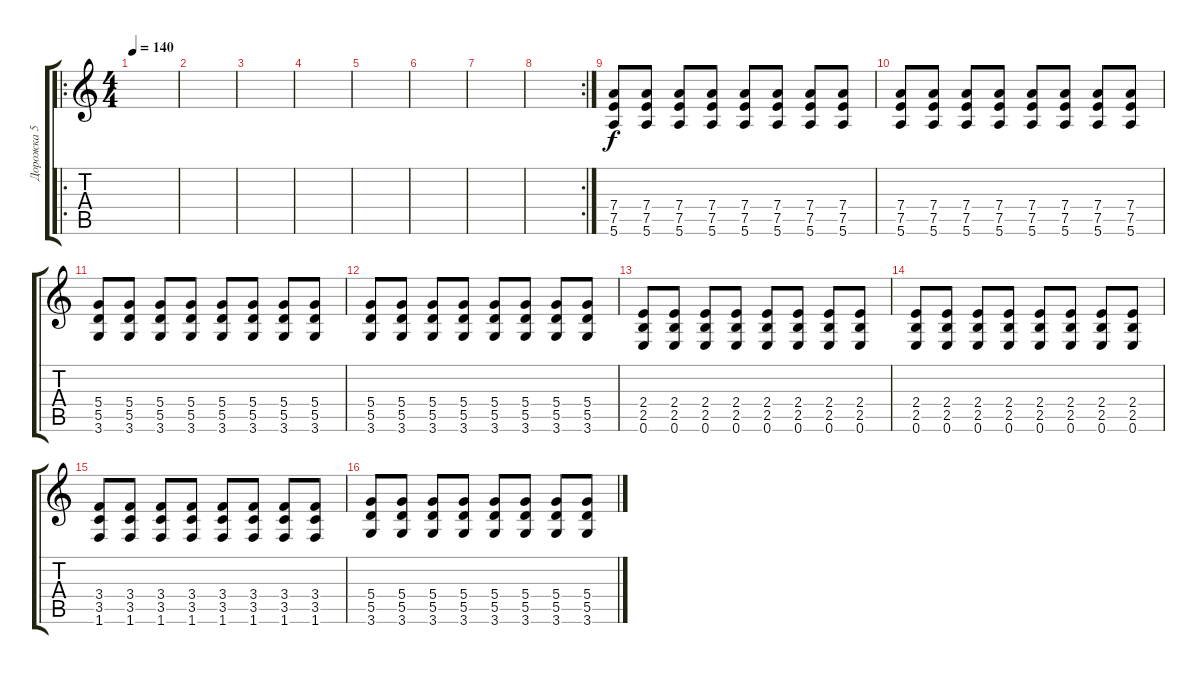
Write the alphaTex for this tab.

\track ("Дорожка 5" "Дорожка 5") {instrument distortionguitar}
\staff {score tabs}
\tuning (E4 B3 G3 D3 A2 E2) {hide}
\ro
\ts (4 4)
\tempo 140
\clef g2
\ks c
|
|
|
|
|
|
|
\rc 2
|
(7.4 7.5 5.6).8 (7.4 7.5 5.6).8 (7.4 7.5 5.6).8 (7.4 7.5 5.6).8 (7.4 7.5 5.6).8 (7.4 7.5 5.6).8 (7.4 7.5 5.6).8 (7.4 7.5 5.6).8 |
(7.4 7.5 5.6).8 (7.4 7.5 5.6).8 (7.4 7.5 5.6).8 (7.4 7.5 5.6).8 (7.4 7.5 5.6).8 (7.4 7.5 5.6).8 (7.4 7.5 5.6).8 (7.4 7.5 5.6).8 |
(5.4 5.5 3.6).8 (5.4 5.5 3.6).8 (5.4 5.5 3.6).8 (5.4 5.5 3.6).8 (5.4 5.5 3.6).8 (5.4 5.5 3.6).8 (5.4 5.5 3.6).8 (5.4 5.5 3.6).8 |
(5.4 5.5 3.6).8 (5.4 5.5 3.6).8 (5.4 5.5 3.6).8 (5.4 5.5 3.6).8 (5.4 5.5 3.6).8 (5.4 5.5 3.6).8 (5.4 5.5 3.6).8 (5.4 5.5 3.6).8 |
(2.4 2.5 0.6).8 (2.4 2.5 0.6).8 (2.4 2.5 0.6).8 (2.4 2.5 0.6).8 (2.4 2.5 0.6).8 (2.4 2.5 0.6).8 (2.4 2.5 0.6).8 (2.4 2.5 0.6).8 |
(2.4 2.5 0.6).8 (2.4 2.5 0.6).8 (2.4 2.5 0.6).8 (2.4 2.5 0.6).8 (2.4 2.5 0.6).8 (2.4 2.5 0.6).8 (2.4 2.5 0.6).8 (2.4 2.5 0.6).8 |
(3.4 3.5 1.6).8 (3.4 3.5 1.6).8 (3.4 3.5 1.6).8 (3.4 3.5 1.6).8 (3.4 3.5 1.6).8 (3.4 3.5 1.6).8 (3.4 3.5 1.6).8 (3.4 3.5 1.6).8 |
(5.4 5.5 3.6).8 (5.4 5.5 3.6).8 (5.4 5.5 3.6).8 (5.4 5.5 3.6).8 (5.4 5.5 3.6).8 (5.4 5.5 3.6).8 (5.4 5.5 3.6).8 (5.4 5.5 3.6).8
